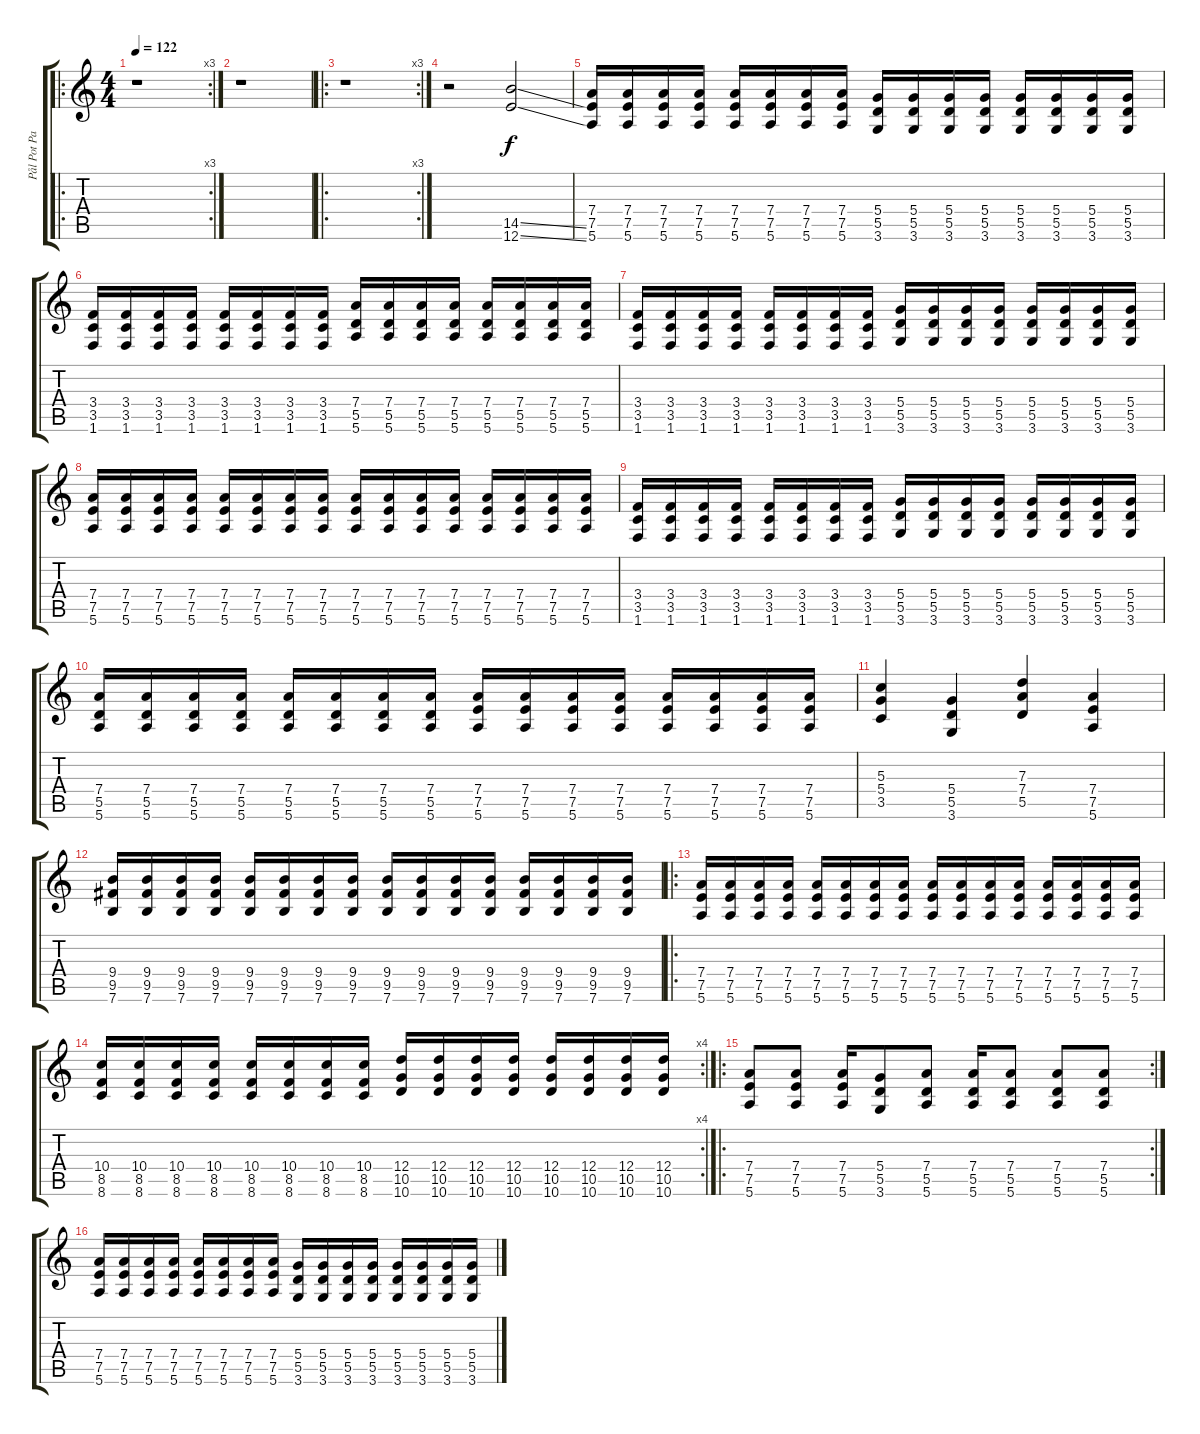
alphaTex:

\track ("Pål Pot Pamparius" "Pål Pot Pa") {instrument overdrivenguitar}
\staff {score tabs}
\tuning (E4 B3 G3 D3 A2 E2) {hide}
\ro
\rc 3
\ts (4 4)
\tempo 122
\clef g2
\ks c
r.1{dy f instrument overdrivenguitar} |
r.1 |
\ro
\rc 3
r.1 |
r.2 (14.5{ss} 12.6{ss}).2 |
(7.4 7.5 5.6).16 (7.4 7.5 5.6).16 (7.4 7.5 5.6).16 (7.4 7.5 5.6).16 (7.4 7.5 5.6).16 (7.4 7.5 5.6).16 (7.4 7.5 5.6).16 (7.4 7.5 5.6).16 (5.4 5.5 3.6).16 (5.4 5.5 3.6).16 (5.4 5.5 3.6).16 (5.4 5.5 3.6).16 (5.4 5.5 3.6).16 (5.4 5.5 3.6).16 (5.4 5.5 3.6).16 (5.4 5.5 3.6).16 |
(3.4 3.5 1.6).16 (3.4 3.5 1.6).16 (3.4 3.5 1.6).16 (3.4 3.5 1.6).16 (3.4 3.5 1.6).16 (3.4 3.5 1.6).16 (3.4 3.5 1.6).16 (3.4 3.5 1.6).16 (7.4 5.5 5.6).16 (7.4 5.5 5.6).16 (7.4 5.5 5.6).16 (7.4 5.5 5.6).16 (7.4 5.5 5.6).16 (7.4 5.5 5.6).16 (7.4 5.5 5.6).16 (7.4 5.5 5.6).16 |
(3.4 3.5 1.6).16 (3.4 3.5 1.6).16 (3.4 3.5 1.6).16 (3.4 3.5 1.6).16 (3.4 3.5 1.6).16 (3.4 3.5 1.6).16 (3.4 3.5 1.6).16 (3.4 3.5 1.6).16 (5.4 5.5 3.6).16 (5.4 5.5 3.6).16 (5.4 5.5 3.6).16 (5.4 5.5 3.6).16 (5.4 5.5 3.6).16 (5.4 5.5 3.6).16 (5.4 5.5 3.6).16 (5.4 5.5 3.6).16 |
(7.4 7.5 5.6).16 (7.4 7.5 5.6).16 (7.4 7.5 5.6).16 (7.4 7.5 5.6).16 (7.4 7.5 5.6).16 (7.4 7.5 5.6).16 (7.4 7.5 5.6).16 (7.4 7.5 5.6).16 (7.4 7.5 5.6).16 (7.4 7.5 5.6).16 (7.4 7.5 5.6).16 (7.4 7.5 5.6).16 (7.4 7.5 5.6).16 (7.4 7.5 5.6).16 (7.4 7.5 5.6).16 (7.4 7.5 5.6).16 |
(3.4 3.5 1.6).16 (3.4 3.5 1.6).16 (3.4 3.5 1.6).16 (3.4 3.5 1.6).16 (3.4 3.5 1.6).16 (3.4 3.5 1.6).16 (3.4 3.5 1.6).16 (3.4 3.5 1.6).16 (5.4 5.5 3.6).16 (5.4 5.5 3.6).16 (5.4 5.5 3.6).16 (5.4 5.5 3.6).16 (5.4 5.5 3.6).16 (5.4 5.5 3.6).16 (5.4 5.5 3.6).16 (5.4 5.5 3.6).16 |
(7.4 5.5 5.6).16 (7.4 5.5 5.6).16 (7.4 5.5 5.6).16 (7.4 5.5 5.6).16 (7.4 5.5 5.6).16 (7.4 5.5 5.6).16 (7.4 5.5 5.6).16 (7.4 5.5 5.6).16 (7.4 7.5 5.6).16 (7.4 7.5 5.6).16 (7.4 7.5 5.6).16 (7.4 7.5 5.6).16 (7.4 7.5 5.6).16 (7.4 7.5 5.6).16 (7.4 7.5 5.6).16 (7.4 7.5 5.6).16 |
(5.3 5.4 3.5).4 (5.4 5.5 3.6).4 (7.3 7.4 5.5).4 (7.4 7.5 5.6).4 |
(9.4 9.5 7.6).16 (9.4 9.5 7.6).16 (9.4 9.5 7.6).16 (9.4 9.5 7.6).16 (9.4 9.5 7.6).16 (9.4 9.5 7.6).16 (9.4 9.5 7.6).16 (9.4 9.5 7.6).16 (9.4 9.5 7.6).16 (9.4 9.5 7.6).16 (9.4 9.5 7.6).16 (9.4 9.5 7.6).16 (9.4 9.5 7.6).16 (9.4 9.5 7.6).16 (9.4 9.5 7.6).16 (9.4 9.5 7.6).16 |
\ro
(7.4 7.5 5.6).16 (7.4 7.5 5.6).16 (7.4 7.5 5.6).16 (7.4 7.5 5.6).16 (7.4 7.5 5.6).16 (7.4 7.5 5.6).16 (7.4 7.5 5.6).16 (7.4 7.5 5.6).16 (7.4 7.5 5.6).16 (7.4 7.5 5.6).16 (7.4 7.5 5.6).16 (7.4 7.5 5.6).16 (7.4 7.5 5.6).16 (7.4 7.5 5.6).16 (7.4 7.5 5.6).16 (7.4 7.5 5.6).16 |
\rc 4
(10.4 8.5 8.6).16 (10.4 8.5 8.6).16 (10.4 8.5 8.6).16 (10.4 8.5 8.6).16 (10.4 8.5 8.6).16 (10.4 8.5 8.6).16 (10.4 8.5 8.6).16 (10.4 8.5 8.6).16 (12.4 10.5 10.6).16 (12.4 10.5 10.6).16 (12.4 10.5 10.6).16 (12.4 10.5 10.6).16 (12.4 10.5 10.6).16 (12.4 10.5 10.6).16 (12.4 10.5 10.6).16 (12.4 10.5 10.6).16 |
\ro
\rc 2
(7.4 7.5 5.6).8 (7.4 7.5 5.6).8 (7.4 7.5 5.6).16 (5.4 5.5 3.6).8 (7.4 5.5 5.6).8 (7.4 5.5 5.6).16 (7.4 5.5 5.6).8 (7.4 5.5 5.6).8 (7.4 5.5 5.6).8 |
(7.4 7.5 5.6).16 (7.4 7.5 5.6).16 (7.4 7.5 5.6).16 (7.4 7.5 5.6).16 (7.4 7.5 5.6).16 (7.4 7.5 5.6).16 (7.4 7.5 5.6).16 (7.4 7.5 5.6).16 (5.4 5.5 3.6).16 (5.4 5.5 3.6).16 (5.4 5.5 3.6).16 (5.4 5.5 3.6).16 (5.4 5.5 3.6).16 (5.4 5.5 3.6).16 (5.4 5.5 3.6).16 (5.4 5.5 3.6).16
